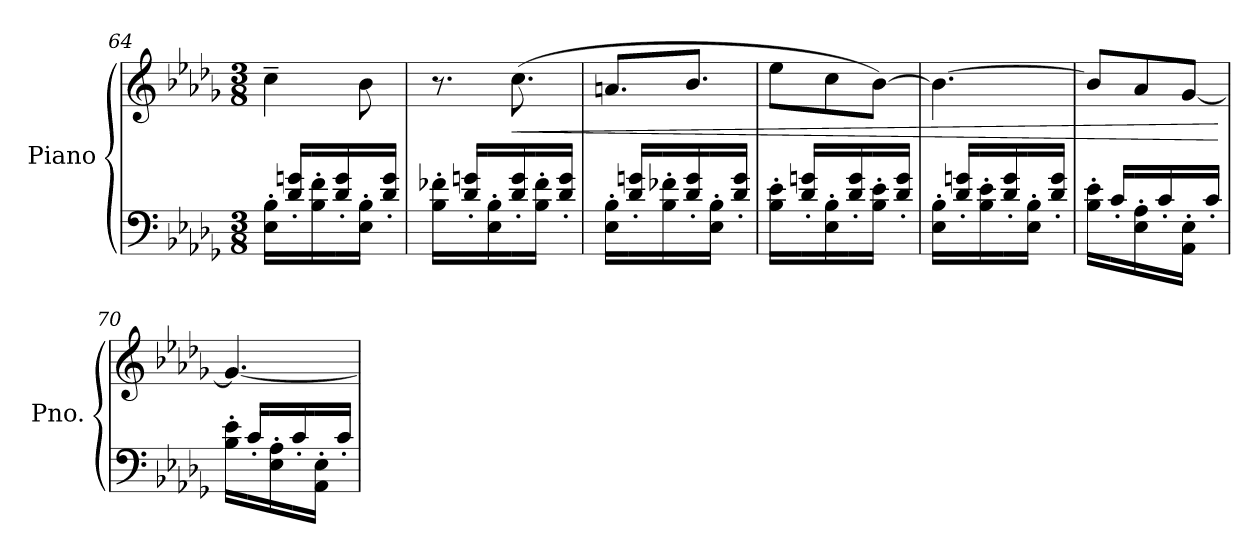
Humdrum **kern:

**kern	**kern	**dynam
*part1	*part1	*part1
*staff2	*staff1	*staff1/2
*I"Piano	*	*
*I'Pno.	*	*
*clefF4	*clefG2	*
*k[b-e-a-d-g-]	*k[b-e-a-d-g-]	*
*M3/8	*M3/8	*
=64	=64	=64
*^	*	*
16ryy	16E-\' 16B-\'LL	4cc~\	.
16d-/' 16gn/'LL	16ryy	.	.
16ryy	16B-\' 16f\'	.	.
16d-/' 16g/'	16ryy	.	.
16ryy	16E-\' 16B-\'JJ	8b-\	.
16d-/' 16g/'JJ	16ryy	.	.
=65	=65	=65	=65
16ryy	16B-\' 16f-X\'LL	8.r	.
16d-/' 16gn/'LL	16ryy	.	.
16ryy	16E-\' 16B-\'	.	.
!	!	!	!LO:HP:b
16d-/' 16g/'	16ryy	(>8.cc\	<
16ryy	16B-\' 16f-\'JJ	.	.
16d-/' 16g/'JJ	16ryy	.	.
=66	=66	=66	=66
16ryy	16E-\' 16B-\'LL	8.an/L	.
16d-/' 16gn/'LL	16ryy	.	.
16ryy	16B-\' 16f-X\'	.	.
16d-/' 16g/'	16ryy	8.b-/J	.
16ryy	16E-\' 16B-\'JJ	.	.
16d-/' 16g/'JJ	16ryy	.	.
=67	=67	=67	=67
16ryy	16B-\' 16e-\'LL	8ee-\L	.
16d-/' 16gn/'LL	16ryy	.	.
16ryy	16E-\' 16B-\'	8cc\	.
16d-/' 16g/'	16ryy	.	.
16ryy	16B-\' 16e-\'JJ	[8b-\J)	.
16d-/' 16g/'JJ	16ryy	.	.
=68	=68	=68	=68
16ryy	16E-\' 16B-\'LL	4.b-\_	.
16d-/' 16gn/'LL	16ryy	.	.
16ryy	16B-\' 16e-\'	.	.
16d-/' 16g/'	16ryy	.	.
16ryy	16E-\' 16B-\'JJ	.	.
16d-/' 16g/'JJ	16ryy	.	.
!!LO:LB:g=z
=69	=69	=69	=69
16ryy	16B-\' 16e-\'LL	8b-/L]	.
16c'/LL	16ryy	.	.
16ryy	16E-\' 16A-\'	8a-/	.
16c'/	16ryy	.	.
16ryy	16AA-\' 16E-\'JJ	[8g-/J	.
16c'/JJ	16ryy	.	.
*v	*v	*	*
.	.	[
=70	=70	=70
*^	*	*
16ryy	16B-\' 16e-\'LL	4.g-/_	.
16c'/LL	16ryy	.	.
16ryy	16E-\' 16A-\'	.	.
16c'/	16ryy	.	.
16ryy	16AA-\' 16E-\'JJ	.	.
16c'/JJ	16ryy	.	.
*v	*v	*	*
=	=	=
*-	*-	*-
